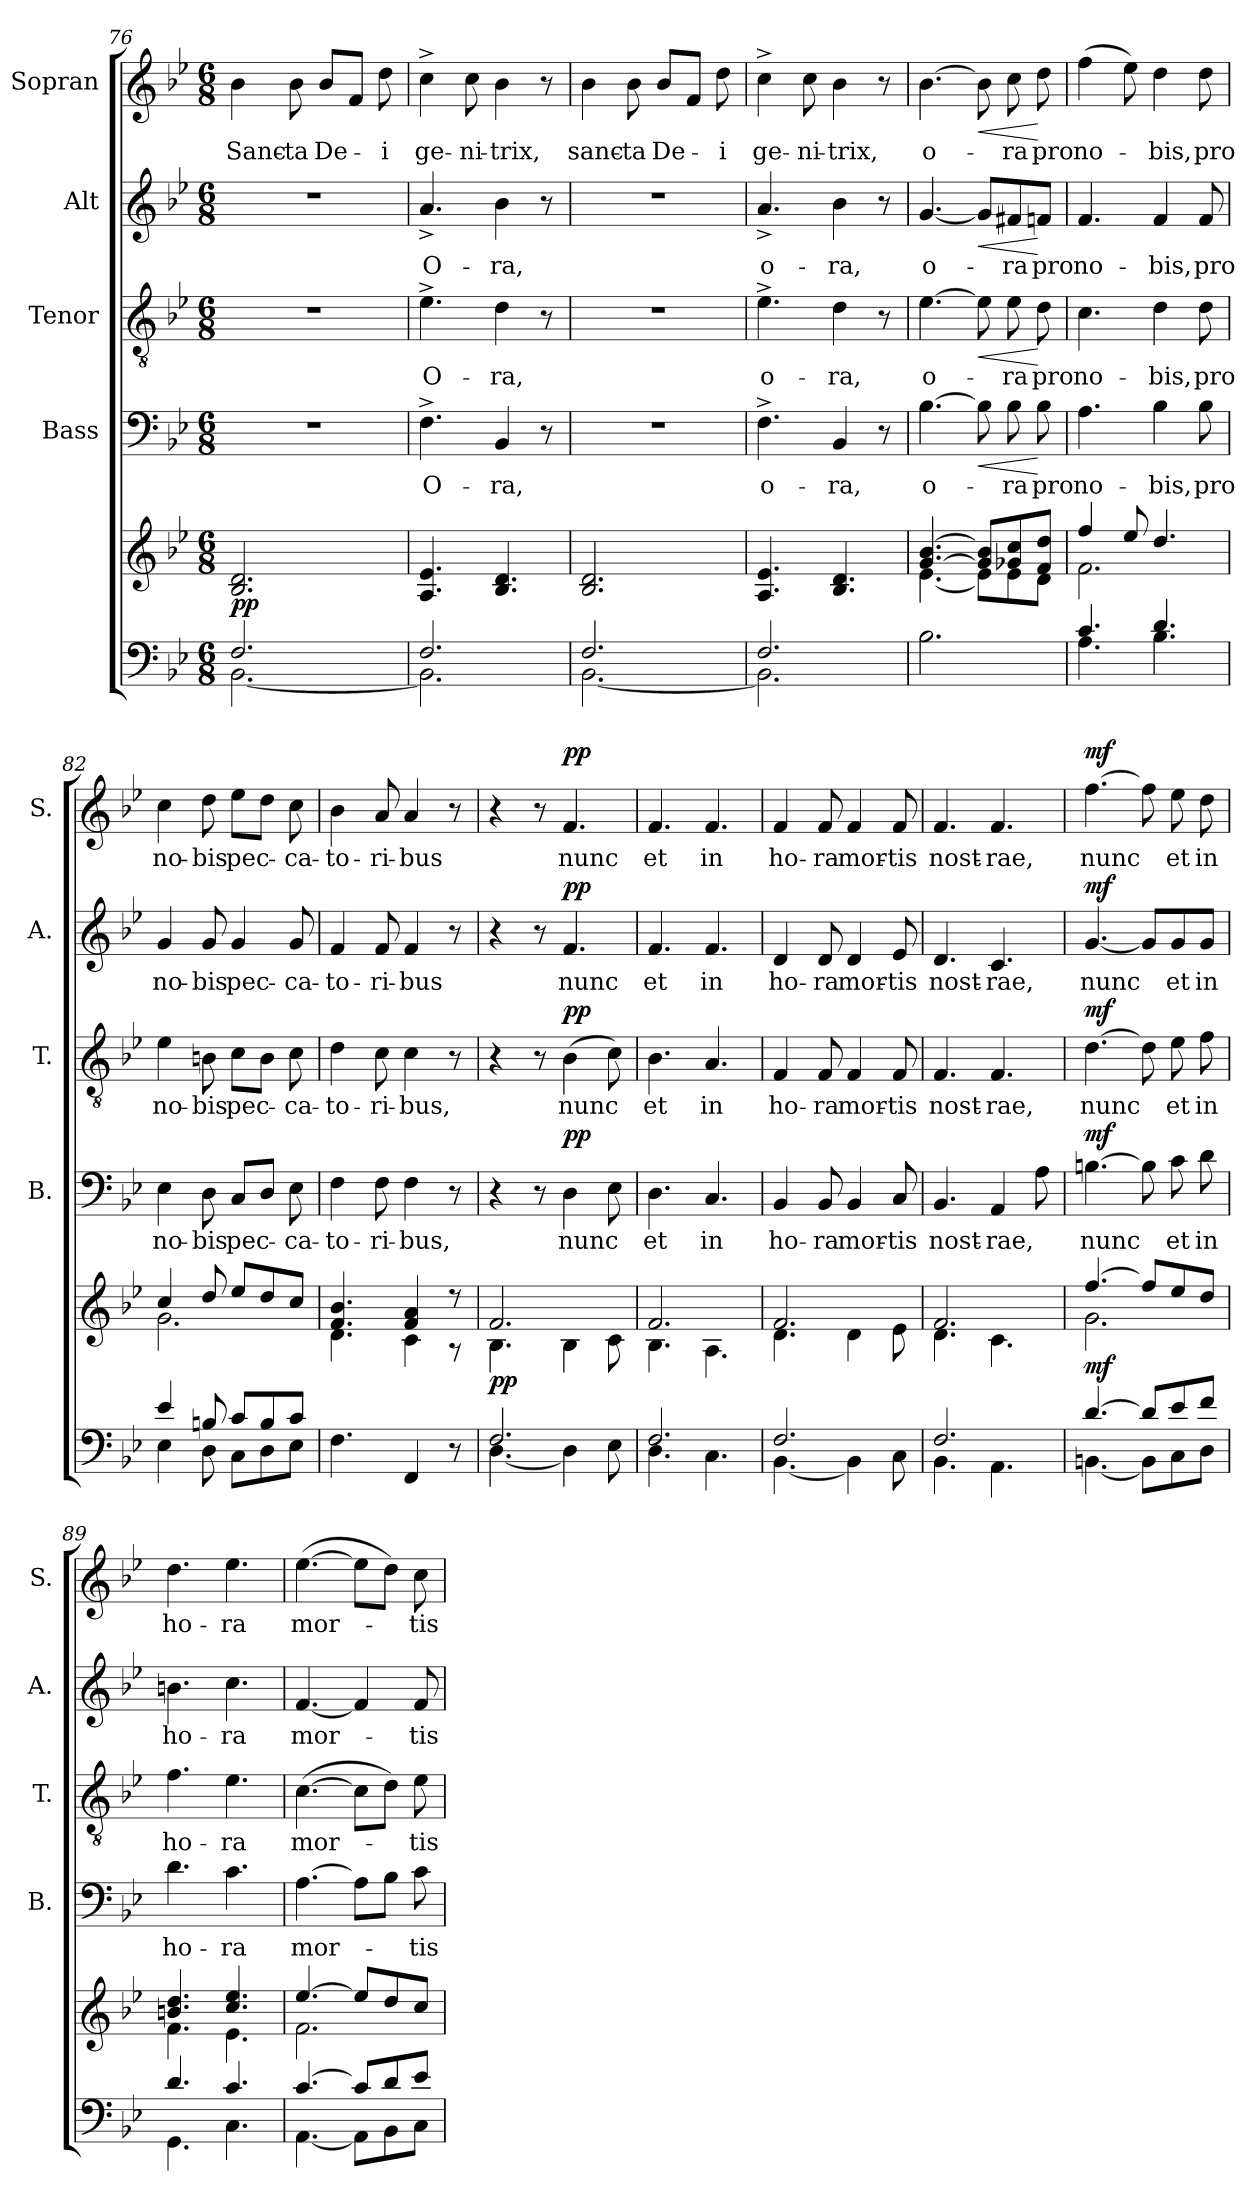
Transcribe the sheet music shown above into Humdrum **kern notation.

**kern	**kern	**dynam	**kern	**text	**dynam	**kern	**text	**dynam	**kern	**text	**dynam	**kern	**text	**dynam
*part5	*part5	*part5	*part4	*part4	*part4	*part3	*part3	*part3	*part2	*part2	*part2	*part1	*part1	*part1
*staff6	*staff5	*staff5/6	*staff4	*staff4	*staff4	*staff3	*staff3	*staff3	*staff2	*staff2	*staff2	*staff1	*staff1	*staff1
*	*	*	*I"Bass	*	*	*I"Tenor	*	*	*I"Alt	*	*	*I"Sopran	*	*
*	*	*	*I'B.	*	*	*I'T.	*	*	*I'A.	*	*	*I'S.	*	*
*clefF4	*clefG2	*	*clefF4	*	*	*clefGv2	*	*	*clefG2	*	*	*clefG2	*	*
*k[b-e-]	*k[b-e-]	*	*k[b-e-]	*	*	*k[b-e-]	*	*	*k[b-e-]	*	*	*k[b-e-]	*	*
*B-:	*B-:	*	*B-:	*	*	*B-:	*	*	*B-:	*	*	*B-:	*	*
*M6/8	*M6/8	*	*M6/8	*	*	*M6/8	*	*	*M6/8	*	*	*M6/8	*	*
=76	=76	=76	=76	=76	=76	=76	=76	=76	=76	=76	=76	=76	=76	=76
*^	*	*	*	*	*	*	*	*	*	*	*	*	*	*
!	!	!	!LO:DY:b	!	!	!	!	!	!	!	!	!	!	!LO:LY:b	!
2.F/	[<2.BB-\	2.B-/ 2.d/	pp	2.r	.	.	2.r	.	.	2.r	.	.	4b-\	Sanc-	.
!	!	!	!	!	!	!	!	!	!	!	!	!	!	!LO:LY:b	!
.	.	.	.	.	.	.	.	.	.	.	.	.	8b-\	-ta	.
!	!	!	!	!	!	!	!	!	!	!	!	!	!	!LO:LY:b	!
.	.	.	.	.	.	.	.	.	.	.	.	.	8b-/L	De-	.
.	.	.	.	.	.	.	.	.	.	.	.	.	8f/J	.	.
!	!	!	!	!	!	!	!	!	!	!	!	!	!	!LO:LY:b	!
.	.	.	.	.	.	.	.	.	.	.	.	.	8dd\	-i	.
=77	=77	=77	=77	=77	=77	=77	=77	=77	=77	=77	=77	=77	=77	=77	=77
!	!	!	!	!	!LO:LY:b	!	!	!LO:LY:b	!	!	!LO:LY:b	!	!	!LO:LY:b	!
2.F/	2.BB-\]	4.A/ 4.e-/	.	4.F^>\	O-	.	4.e-^>\	O-	.	4.a^</	O-	.	4cc^>\	ge-	.
!	!	!	!	!	!	!	!	!	!	!	!	!	!	!LO:LY:b	!
.	.	.	.	.	.	.	.	.	.	.	.	.	8cc\	-ni-	.
!	!	!	!	!	!LO:LY:b	!	!	!LO:LY:b	!	!	!LO:LY:b	!	!	!LO:LY:b	!
.	.	4.B-/ 4.d/	.	4BB-/	-ra,	.	4d\	-ra,	.	4b-\	-ra,	.	4b-\	-trix,	.
.	.	.	.	8r	.	.	8r	.	.	8r	.	.	8r	.	.
=78	=78	=78	=78	=78	=78	=78	=78	=78	=78	=78	=78	=78	=78	=78	=78
!	!	!	!	!	!	!	!	!	!	!	!	!	!	!LO:LY:b	!
2.F/	[<2.BB-\	2.B-/ 2.d/	.	2.r	.	.	2.r	.	.	2.r	.	.	4b-\	sanc-	.
!	!	!	!	!	!	!	!	!	!	!	!	!	!	!LO:LY:b	!
.	.	.	.	.	.	.	.	.	.	.	.	.	8b-\	-ta	.
!	!	!	!	!	!	!	!	!	!	!	!	!	!	!LO:LY:b	!
.	.	.	.	.	.	.	.	.	.	.	.	.	8b-/L	De-	.
.	.	.	.	.	.	.	.	.	.	.	.	.	8f/J	.	.
!	!	!	!	!	!	!	!	!	!	!	!	!	!	!LO:LY:b	!
.	.	.	.	.	.	.	.	.	.	.	.	.	8dd\	-i	.
=79	=79	=79	=79	=79	=79	=79	=79	=79	=79	=79	=79	=79	=79	=79	=79
!	!	!	!	!	!LO:LY:b	!	!	!LO:LY:b	!	!	!LO:LY:b	!	!	!LO:LY:b	!
2.F/	2.BB-\]	4.A/ 4.e-/	.	4.F^>\	o-	.	4.e-^>\	o-	.	4.a^</	o-	.	4cc^>\	ge-	.
!	!	!	!	!	!	!	!	!	!	!	!	!	!	!LO:LY:b	!
.	.	.	.	.	.	.	.	.	.	.	.	.	8cc\	-ni-	.
!	!	!	!	!	!LO:LY:b	!	!	!LO:LY:b	!	!	!LO:LY:b	!	!	!LO:LY:b	!
.	.	4.B-/ 4.d/	.	4BB-/	-ra,	.	4d\	-ra,	.	4b-\	-ra,	.	4b-\	-trix,	.
.	.	.	.	8r	.	.	8r	.	.	8r	.	.	8r	.	.
*v	*v	*	*	*	*	*	*	*	*	*	*	*	*	*	*
=80	=80	=80	=80	=80	=80	=80	=80	=80	=80	=80	=80	=80	=80	=80
*	*^	*	*	*	*	*	*	*	*	*	*	*	*	*
!	!	!	!	!	!LO:LY:b	!	!	!LO:LY:b	!	!	!LO:LY:b	!	!	!LO:LY:b	!
2.B-\	[>4.g/ [>4.b-/	[<4.e-\	.	[4.B-\	o-	.	[4.e-\	o-	.	[4.g/	o-	.	[4.b-\	o-	.
!	!	!	!	!	!	!LO:HP:b	!	!	!LO:HP:b	!	!	!LO:HP:b	!	!	!LO:HP:b
.	8g/] 8b-/]L	8e-\L]	.	8B-\]	.	<	8e-\]	.	<	8g/L]	.	<	8b-\]	.	<
!	!	!	!	!	!LO:LY:b	!	!	!LO:LY:b	!	!	!LO:LY:b	!	!	!LO:LY:b	!
.	8g-X/ 8cc/	8e-\	.	8B-\	-ra	.	8e-\	-ra	.	8f#X/	-ra	.	8cc\	-ra	.
!	!	!	!	!	!LO:LY:b	!	!	!LO:LY:b	!	!	!LO:LY:b	!	!	!LO:LY:b	!
.	8f/ 8dd/J	8d\J	.	8B-\	pro	[	8d\	pro	[	8fn/J	pro	[	8dd\	pro	[
!!LO:LB:g=z
=81	=81	=81	=81	=81	=81	=81	=81	=81	=81	=81	=81	=81	=81	=81	=81
*^	*	*	*	*	*	*	*	*	*	*	*	*	*	*	*
!	!	!	!	!	!	!LO:LY:b	!	!	!LO:LY:b	!	!	!LO:LY:b	!	!	!LO:LY:b	!
4.c/	4.A\	4ff/	2.f\	.	4.A\	no-	.	4.c\	no-	.	4.f/	no-	.	(>4ff\	no-	.
.	.	8ee-/	.	.	.	.	.	.	.	.	.	.	.	8ee-\)	.	.
!	!	!	!	!	!	!LO:LY:b	!	!	!LO:LY:b	!	!	!LO:LY:b	!	!	!LO:LY:b	!
4.d/	4.B-\	4.dd/	.	.	4B-\	-bis,	.	4d\	-bis,	.	4f/	-bis,	.	4dd\	-bis,	.
!	!	!	!	!	!	!LO:LY:b	!	!	!LO:LY:b	!	!	!LO:LY:b	!	!	!LO:LY:b	!
.	.	.	.	.	8B-\	pro	.	8d\	pro	.	8f/	pro	.	8dd\	pro	.
=82	=82	=82	=82	=82	=82	=82	=82	=82	=82	=82	=82	=82	=82	=82	=82	=82
!	!	!	!	!	!	!LO:LY:b	!	!	!LO:LY:b	!	!	!LO:LY:b	!	!	!LO:LY:b	!
4e-/	4E-\	4cc/	2.g\	.	4E-\	no-	.	4e-\	no-	.	4g/	no-	.	4cc\	no-	.
!	!	!	!	!	!	!LO:LY:b	!	!	!LO:LY:b	!	!	!LO:LY:b	!	!	!LO:LY:b	!
8Bn/	8D\	8dd/	.	.	8D\	-bis	.	8Bn\	-bis	.	8g/	-bis	.	8dd\	-bis	.
!	!	!	!	!	!	!LO:LY:b	!	!	!LO:LY:b	!	!	!LO:LY:b	!	!	!LO:LY:b	!
8c/L	8C\L	8ee-/L	.	.	8C/L	pec-	.	8c\L	pec-	.	4g/	pec-	.	8ee-\L	pec-	.
8B/	8D\	8dd/	.	.	8D/J	.	.	8B\J	.	.	.	.	.	8dd\J	.	.
!	!	!	!	!	!	!LO:LY:b	!	!	!LO:LY:b	!	!	!LO:LY:b	!	!	!LO:LY:b	!
8c/J	8E-\J	8cc/J	.	.	8E-\	-ca-	.	8c\	-ca-	.	8g/	-ca-	.	8cc\	-ca-	.
=83	=83	=83	=83	=83	=83	=83	=83	=83	=83	=83	=83	=83	=83	=83	=83	=83
!	!	!	!	!	!	!LO:LY:b	!	!	!LO:LY:b	!	!	!LO:LY:b	!	!	!LO:LY:b	!
*v	*v	*	*	*	*	*	*	*	*	*	*	*	*	*	*	*
4.F\	4.f/ 4.b-/	4.d\	.	4F\	-to-	.	4d\	-to-	.	4f/	-to-	.	4b-\	-to-	.
!	!	!	!	!	!LO:LY:b	!	!	!LO:LY:b	!	!	!LO:LY:b	!	!	!LO:LY:b	!
.	.	.	.	8F\	-ri-	.	8c\	-ri-	.	8f/	-ri-	.	8a/	-ri-	.
!	!	!	!	!	!LO:LY:b	!	!	!LO:LY:b	!	!	!LO:LY:b	!	!	!LO:LY:b	!
4FF/	4f/ 4a/	4c\	.	4F\	-bus,	.	4c\	-bus,	.	4f/	-bus	.	4a/	-bus	.
8r	8r	8r	.	8r	.	.	8r	.	.	8r	.	.	8r	.	.
=84	=84	=84	=84	=84	=84	=84	=84	=84	=84	=84	=84	=84	=84	=84	=84
*^	*	*	*	*	*	*	*	*	*	*	*	*	*	*	*
!	!	!	!	!LO:DY:b	!	!	!	!	!	!	!	!	!	!	!	!
2.F/	[<4.D\	2.f/	4.B-\	pp	4r	.	.	4r	.	.	4r	.	.	4r	.	.
.	.	.	.	.	8r	.	.	8r	.	.	8r	.	.	8r	.	.
!	!	!	!	!	!	!LO:LY:b	!LO:DY:a	!	!LO:LY:b	!LO:DY:a	!	!LO:LY:b	!LO:DY:a	!	!LO:LY:b	!LO:DY:a
.	4D\]	.	4B-\	.	4D\	nunc	pp	(>4B-\	nunc	pp	4.f/	nunc	pp	4.f/	nunc	pp
.	8E-\	.	8c\	.	8E-\	.	.	8c\)	.	.	.	.	.	.	.	.
=85	=85	=85	=85	=85	=85	=85	=85	=85	=85	=85	=85	=85	=85	=85	=85	=85
!	!	!	!	!	!	!LO:LY:b	!	!	!LO:LY:b	!	!	!LO:LY:b	!	!	!LO:LY:b	!
2.F/	4.D\	2.f/	4.B-\	.	4.D\	et	.	4.B-\	et	.	4.f/	et	.	4.f/	et	.
!	!	!	!	!	!	!LO:LY:b	!	!	!LO:LY:b	!	!	!LO:LY:b	!	!	!LO:LY:b	!
.	4.C\	.	4.A\	.	4.C/	in	.	4.A/	in	.	4.f/	in	.	4.f/	in	.
=86	=86	=86	=86	=86	=86	=86	=86	=86	=86	=86	=86	=86	=86	=86	=86	=86
!	!	!	!	!	!	!LO:LY:b	!	!	!LO:LY:b	!	!	!LO:LY:b	!	!	!LO:LY:b	!
2.F/	[<4.BB-\	2.f/	4.d\	.	4BB-/	ho-	.	4F/	ho-	.	4d/	ho-	.	4f/	ho-	.
!	!	!	!	!	!	!LO:LY:b	!	!	!LO:LY:b	!	!	!LO:LY:b	!	!	!LO:LY:b	!
.	.	.	.	.	8BB-/	-ra	.	8F/	-ra	.	8d/	-ra	.	8f/	-ra	.
!	!	!	!	!	!	!LO:LY:b	!	!	!LO:LY:b	!	!	!LO:LY:b	!	!	!LO:LY:b	!
.	4BB-\]	.	4d\	.	4BB-/	mor-	.	4F/	mor-	.	4d/	mor-	.	4f/	mor-	.
!	!	!	!	!	!	!LO:LY:b	!	!	!LO:LY:b	!	!	!LO:LY:b	!	!	!LO:LY:b	!
.	8C\	.	8e-\	.	8C/	-tis	.	8F/	-tis	.	8e-/	-tis	.	8f/	-tis	.
=87	=87	=87	=87	=87	=87	=87	=87	=87	=87	=87	=87	=87	=87	=87	=87	=87
!	!	!	!	!	!	!LO:LY:b	!	!	!LO:LY:b	!	!	!LO:LY:b	!	!	!LO:LY:b	!
2.F/	4.BB-\	2.f/	4.d\	.	4.BB-/	nost-	.	4.F/	nost-	.	4.d/	nost-	.	4.f/	nost-	.
!	!	!	!	!	!	!LO:LY:b	!	!	!LO:LY:b	!	!	!LO:LY:b	!	!	!LO:LY:b	!
.	4.AA\	.	4.c\	.	4AA/	-rae,	.	4.F/	-rae,	.	4.c/	-rae,	.	4.f/	-rae,	.
.	.	.	.	.	8A\	.	.	.	.	.	.	.	.	.	.	.
!!LO:PB:g=z
=88	=88	=88	=88	=88	=88	=88	=88	=88	=88	=88	=88	=88	=88	=88	=88	=88
!	!	!	!	!LO:DY:b	!	!LO:LY:b	!LO:DY:a	!	!LO:LY:b	!LO:DY:a	!	!LO:LY:b	!LO:DY:a	!	!LO:LY:b	!LO:DY:a
[>4.d/	[<4.BBn\	[>4.ff/	2.g\	mf	[4.Bn\	nunc	mf	[4.d\	nunc	mf	[4.g/	nunc	mf	[4.ff\	nunc	mf
8d/L]	8BB\L]	8ff/L]	.	.	8B\]	.	.	8d\]	.	.	8g/L]	.	.	8ff\]	.	.
!	!	!	!	!	!	!LO:LY:b	!	!	!LO:LY:b	!	!	!LO:LY:b	!	!	!LO:LY:b	!
8e-/	8C\	8ee-/	.	.	8c\	et	.	8e-\	et	.	8g/	et	.	8ee-\	et	.
!	!	!	!	!	!	!LO:LY:b	!	!	!LO:LY:b	!	!	!LO:LY:b	!	!	!LO:LY:b	!
8f/J	8D\J	8dd/J	.	.	8d\	in	.	8f\	in	.	8g/J	in	.	8dd\	in	.
=89	=89	=89	=89	=89	=89	=89	=89	=89	=89	=89	=89	=89	=89	=89	=89	=89
!	!	!	!	!	!	!LO:LY:b	!	!	!LO:LY:b	!	!	!LO:LY:b	!	!	!LO:LY:b	!
4.d/	4.GG\	4.bn/ 4.dd/	4.f\	.	4.d\	ho-	.	4.f\	ho-	.	4.bn\	ho-	.	4.dd\	ho-	.
!	!	!	!	!	!	!LO:LY:b	!	!	!LO:LY:b	!	!	!LO:LY:b	!	!	!LO:LY:b	!
4.c/	4.C\	4.cc/ 4.ee-/	4.e-\	.	4.c\	-ra	.	4.e-\	-ra	.	4.cc\	-ra	.	4.ee-\	-ra	.
=90	=90	=90	=90	=90	=90	=90	=90	=90	=90	=90	=90	=90	=90	=90	=90	=90
!	!	!	!	!	!	!LO:LY:b	!	!	!LO:LY:b	!	!	!LO:LY:b	!	!	!LO:LY:b	!
[>4.c/	[<4.AA\	[>4.ee-/	2.f\	.	[4.A\	mor-	.	(>[4.c\	mor-	.	[4.f/	mor-	.	(>[4.ee-\	mor-	.
8c/L]	8AA\L]	8ee-/L]	.	.	8A\L]	.	.	8c\L]	.	.	4f/]	.	.	8ee-\L]	.	.
8d/	8BB-\	8dd/	.	.	8B-\J	.	.	8d\J)	.	.	.	.	.	8dd\J)	.	.
!	!	!	!	!	!	!LO:LY:b	!	!	!LO:LY:b	!	!	!LO:LY:b	!	!	!LO:LY:b	!
8e-/J	8C\J	8cc/J	.	.	8c\	-tis	.	8e-\	-tis	.	8f/	-tis	.	8cc\	-tis	.
*v	*v	*	*	*	*	*	*	*	*	*	*	*	*	*	*	*
*	*v	*v	*	*	*	*	*	*	*	*	*	*	*	*	*
=	=	=	=	=	=	=	=	=	=	=	=	=	=	=
*-	*-	*-	*-	*-	*-	*-	*-	*-	*-	*-	*-	*-	*-	*-
